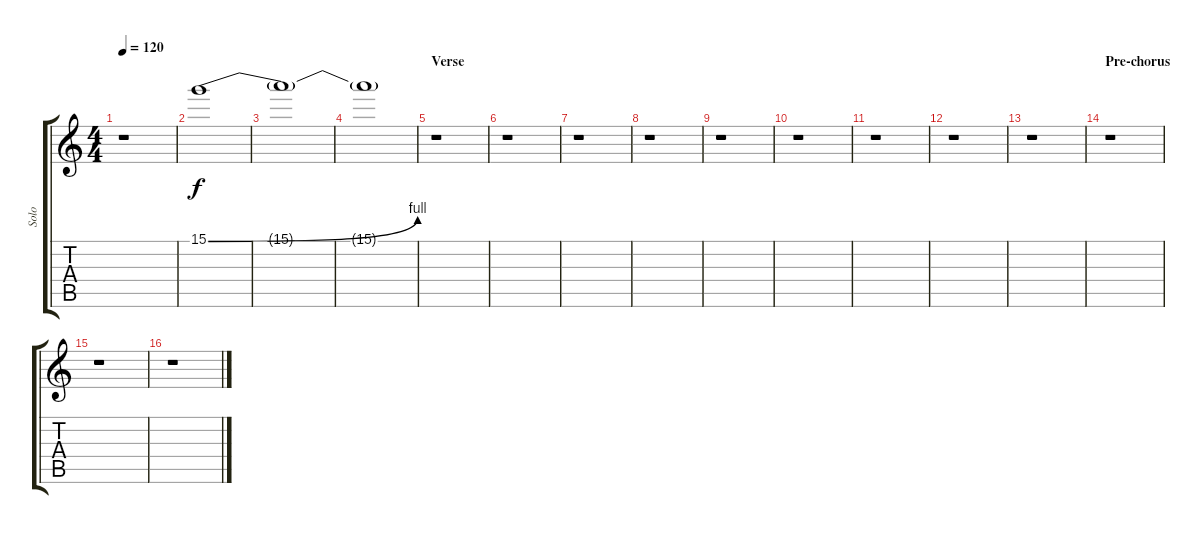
\track ("Solo" "Solo") {instrument distortionguitar}
\staff {score tabs}
\tuning (E4 B3 G3 D3 A2 E2) {hide}
\ts (4 4)
\tempo 120
\clef g2
\ks c
r.1{dy f} |
15.1{be (bend 0 0 60 4)}.1{volume 14 balance 12} |
15.1{t}.1{volume 5} |
15.1{t}.1 |
\section ("" "Verse")
r.1 |
r.1 |
r.1 |
r.1 |
r.1 |
r.1 |
r.1 |
r.1 |
r.1 |
\section ("" "Pre-chorus")
r.1 |
r.1 |
r.1
